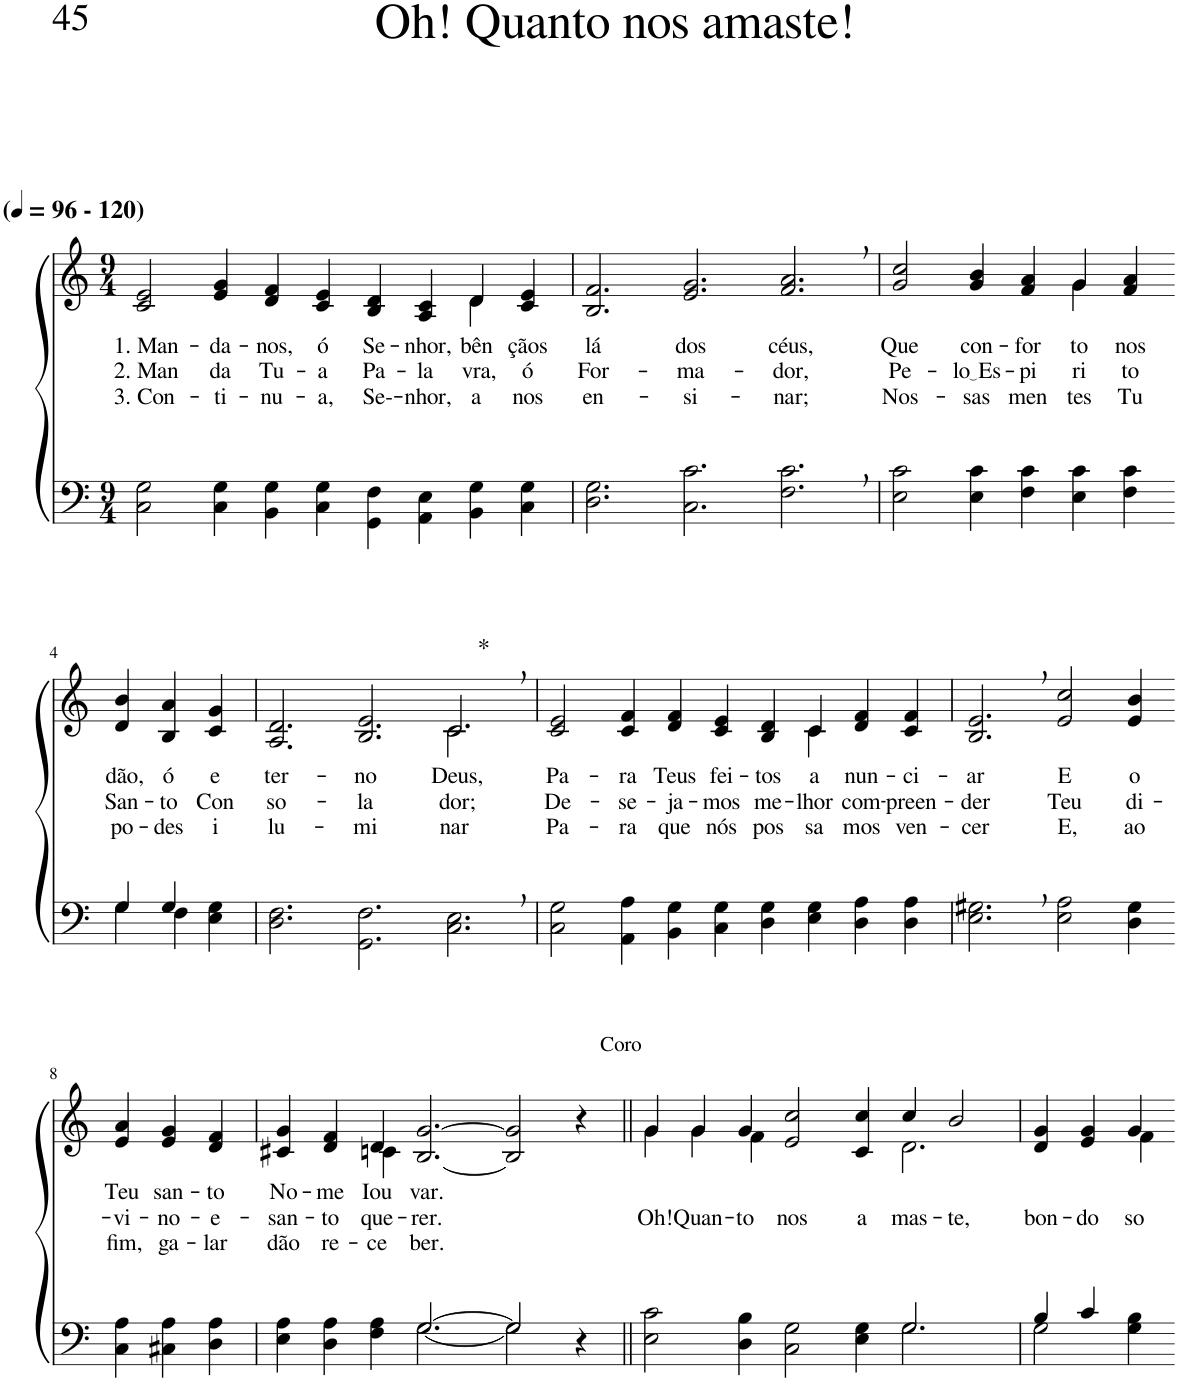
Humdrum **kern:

**kern	**kern	**text	**text	**text	**harte
*part2	*part1	*part1	*part1	*part1	*part1
*staff2	*staff1	*staff1	*staff1	*staff1	*
*I"Parte III e IV	*I"Parte I e II	*	*	*	*
*clefF4	*clefG2	*	*	*	*
*k[]	*k[]	*	*	*	*
*M9/4	*M9/4	*	*	*	*
*MM96	*MM96	*	*	*	*
=1	=1	=1	=1	=1	=1
*	*^	*	*	*	*
!	!LO:TX:a:B:t=(	!	!	!	!	!
!	!LO:TX:a:B:t=- 120)	!	!	!	!	!
!	!	!	!LO:LY:b	!LO:LY:b	!LO:LY:b	!
2C\ 2G\	1..ryy	2c/ 2e/	1. Man-	2. Man	3. Con-	.
!	!	!	!LO:LY:b	!LO:LY:b	!LO:LY:b	!
4C\ 4G\	.	4e/ 4g/	-da-	da	-ti-	.
!	!	!	!LO:LY:b	!LO:LY:b	!LO:LY:b	!
4BB\ 4G\	.	4d/ 4f/	-nos,	Tu-	-nu-	.
!	!	!	!LO:LY:b	!LO:LY:b	!LO:LY:b	!
4C\ 4G\	.	4c/ 4e/	ó	-a	-a,	.
!	!	!	!LO:LY:b	!LO:LY:b	!LO:LY:b	!
4GG\ 4F\	.	4B/ 4d/	Se-	Pa-	Se--	.
!	!	!	!LO:LY:b	!LO:LY:b	!LO:LY:b	!
4AA\ 4E\	.	4A/ 4c/	-nhor,	-la-	-nhor,	.
!	!	!	!LO:LY:b	!LO:LY:b	!LO:LY:b	!
4BB\ 4G\	4d\	4d/	bên-	-vra,	a	.
!	!	!	!LO:LY:b	!LO:LY:b	!LO:LY:b	!
4C\ 4G\	4ryy	4c/ 4e/	-çãos	ó	nos	.
=2	=2	=2	=2	=2	=2	=2
!	!	!	!LO:LY:b	!LO:LY:b	!LO:LY:b	!
*	*v	*v	*	*	*	*
2.D\ 2.G\	2.B/ 2.f/	lá	For-	en-	.
!	!	!LO:LY:b	!LO:LY:b	!LO:LY:b	!
2.C\ 2.c\	2.e/ 2.g/	dos	-ma-	-si-	.
!	!	!LO:LY:b	!LO:LY:b	!LO:LY:b	!
2.F\, 2.c\,	2.f/, 2.a/,	céus,	-dor,	-nar;	.
=3	=3	=3	=3	=3	=3
!	!	!LO:LY:b	!LO:LY:b	!LO:LY:b	!
*	*^	*	*	*	*
2E\ 2c\	2g/ 2cc/	1ryy	Que	Pe-	Nos-	.
!	!	!	!LO:LY:b	!LO:LY:b	!LO:LY:b	!
4E\ 4c\	4g/ 4b/	.	con-	lo Es	-sas	.
!	!	!	!LO:LY:b	!LO:LY:b	!LO:LY:b	!
4F\ 4c\	4f/ 4a/	.	-for-	-pi-	men-	.
!	!	!	!LO:LY:b	!LO:LY:b	!LO:LY:b	!
4E\ 4c\	4g/	4g\	-to	-ri-	-tes	.
!	!	!	!LO:LY:b	!LO:LY:b	!LO:LY:b	!
4F\ 4c\	4f/ 4a/	4ryy	nos	-to	Tu	.
!!LO:LB:g=z
=4-	=4-	=4-	=4-	=4-	=4-	=4-
*^	*	*	*	*	*	*
!	!	!	!	!LO:LY:b	!LO:LY:b	!LO:LY:b	!
*	*	*v	*v	*	*	*	*
4G/	4G\	4d/ 4b/	dão,	San-	po-	.
!	!	!	!LO:LY:b	!LO:LY:b	!LO:LY:b	!
4G/	4F\	4B/ 4a/	ó	-to	-des	.
!	!	!	!LO:LY:b	!LO:LY:b	!LO:LY:b	!
4ryy	4E\ 4G\	4c/ 4g/	e-	Con-	i-	.
=5	=5	=5	=5	=5	=5	=5
*	*	*^	*	*	*	*
!	!	!	!	!LO:LY:b	!LO:LY:b	!LO:LY:b	!
*v	*v	*	*	*	*	*	*
2.D\ 2.F\	1.ryy	2.A/ 2.d/	-ter-	-so-	-lu-	.
!	!	!	!LO:LY:b	!LO:LY:b	!LO:LY:b	!
2.GG\ 2.F\	.	2.B/ 2.e/	-no	-la-	-mi-	.
!	!	!	!LO:LY:b	!LO:LY:b	!LO:LY:b	!LO:H:kt=*
2.C\, 2.E\,	2.c,\	2.c/	Deus,	-dor;	-nar	N
=6	=6	=6	=6	=6	=6	=6
!	!	!	!LO:LY:b	!LO:LY:b	!LO:LY:b	!
2C\ 2G\	2c/ 2e/	1.ryy	Pa-	De-	Pa-	.
!	!	!	!LO:LY:b	!LO:LY:b	!LO:LY:b	!
4AA\ 4A\	4c/ 4f/	.	-ra	-se-	-ra	.
!	!	!	!LO:LY:b	!LO:LY:b	!LO:LY:b	!
4BB\ 4G\	4d/ 4f/	.	Teus	-ja-	que	.
!	!	!	!LO:LY:b	!LO:LY:b	!LO:LY:b	!
4C\ 4G\	4c/ 4e/	.	fei-	-mos	nós	.
!	!	!	!LO:LY:b	!LO:LY:b	!LO:LY:b	!
4D\ 4G\	4B/ 4d/	.	-tos	me-	pos-	.
!	!	!	!	!LO:LY:b	!	!
!	!	!	!LO:LY:b	!	!LO:LY:b	!
4E\ 4G\	4c/	4c\	a-	.	-sa-	.
!	!	!	!LO:LY:b	!LO:LY:b	!LO:LY:b	!
4D\ 4A\	4d/ 4f/	2ryy	-nun-	com-	-mos	.
!	!	!	!LO:LY:b	!LO:LY:b	!LO:LY:b	!
4D\ 4A\	4c/ 4f/	.	-ci-	-preen-	ven-	.
*	*v	*v	*	*	*	*
=7	=7	=7	=7	=7	=7
!	!	!LO:LY:b	!LO:LY:b	!LO:LY:b	!
2.E\, 2.G#X\,	2.B/, 2.e/,	-ar	-der	-cer	.
!	!	!LO:LY:b	!LO:LY:b	!LO:LY:b	!
2E\ 2A\	2e/ 2cc/	E	Teu	E,	.
!	!	!LO:LY:b	!LO:LY:b	!LO:LY:b	!
4D\ 4G#\	4e/ 4b/	o	di-	ao	.
!!LO:LB:g=z
=8-	=8-	=8-	=8-	=8-	=8-
!	!	!LO:LY:b	!LO:LY:b	!LO:LY:b	!
4C\ 4A\	4e/ 4a/	Teu	-vi-	fim,	.
!	!	!LO:LY:b	!LO:LY:b	!LO:LY:b	!
4C#X\ 4A\	4e/ 4g/	san-	-no-	ga-	.
!	!	!LO:LY:b	!LO:LY:b	!LO:LY:b	!
4D\ 4A\	4d/ 4f/	-to	-e-	-lar	.
=9	=9	=9	=9	=9	=9
*^	*	*	*	*	*
!	!	!	!LO:LY:b	!LO:LY:b	!LO:LY:b	!
*	*	*^	*	*	*	*
2.ryy	4E\ 4A\	4c#X/ 4g/	2ryy	No-	-san-	dão	.
!	!	!	!	!LO:LY:b	!LO:LY:b	!LO:LY:b	!
.	4D\ 4A\	4d/ 4f/	.	-me	-to	re-	.
!	!	!	!	!LO:LY:b	!LO:LY:b	!LO:LY:b	!
.	4F\ 4A\	4d/	4cn\	Iou	que-	-ce	.
!	!	!	!	!LO:LY:b	!LO:LY:b	!LO:LY:b	!
[2.G/	[2.G\	[2.B/ [2.g/	1.ryy	var.	-rer.	ber.	.
2G/]	2G\]	2B/] 2g/]	.	.	.	.	.
4r	4ryy	4r	.	.	.	.	.
=10||	=10||	=10||	=10||	=10||	=10||	=10||	=10||
!	!	!LO:TX:a:t=Coro	!	!	!	!	!
!	!	!	!	!	!LO:LY:b	!	!
1.ryy	2E\ 2c\	4g/	4g\	.	Oh!	.	.
!	!	!	!	!	!LO:LY:b	!	!
.	.	4g/	4g\	.	Quan-	.	.
!	!	!	!	!	!LO:LY:b	!	!
.	4D\ 4B\	4g/	4f\	.	-to	.	.
!	!	!	!	!	!LO:LY:b	!	!
.	2C\ 2G\	2e/ 2cc/	2.ryy	.	nos	.	.
!	!	!	!	!	!LO:LY:b	!	!
.	4E\ 4G\	4c/ 4cc/	.	.	a-	.	.
!	!	!	!	!	!LO:LY:b	!	!
2.G/	2.G\	4cc/	2.d\	.	-mas-	.	.
!	!	!	!	!	!LO:LY:b	!	!
.	.	2b/	.	.	-te,	.	.
=11	=11	=11	=11	=11	=11	=11	=11
!	!	!	!	!	!LO:LY:b	!	!
4B/	2G\	2ryy	4d/ 4g/	.	bon-	.	.
!	!	!	!	!	!LO:LY:b	!	!
4c/	.	.	4e/ 4g/	.	-do-	.	.
!	!	!	!	!	!LO:LY:b	!	!
4ryy	4G\ 4B\	4f\	4g/	.	-so	.	.
*v	*v	*	*	*	*	*	*
*	*v	*v	*	*	*	*
=-	=-	=-	=-	=-	=-
*-	*-	*-	*-	*-	*-
